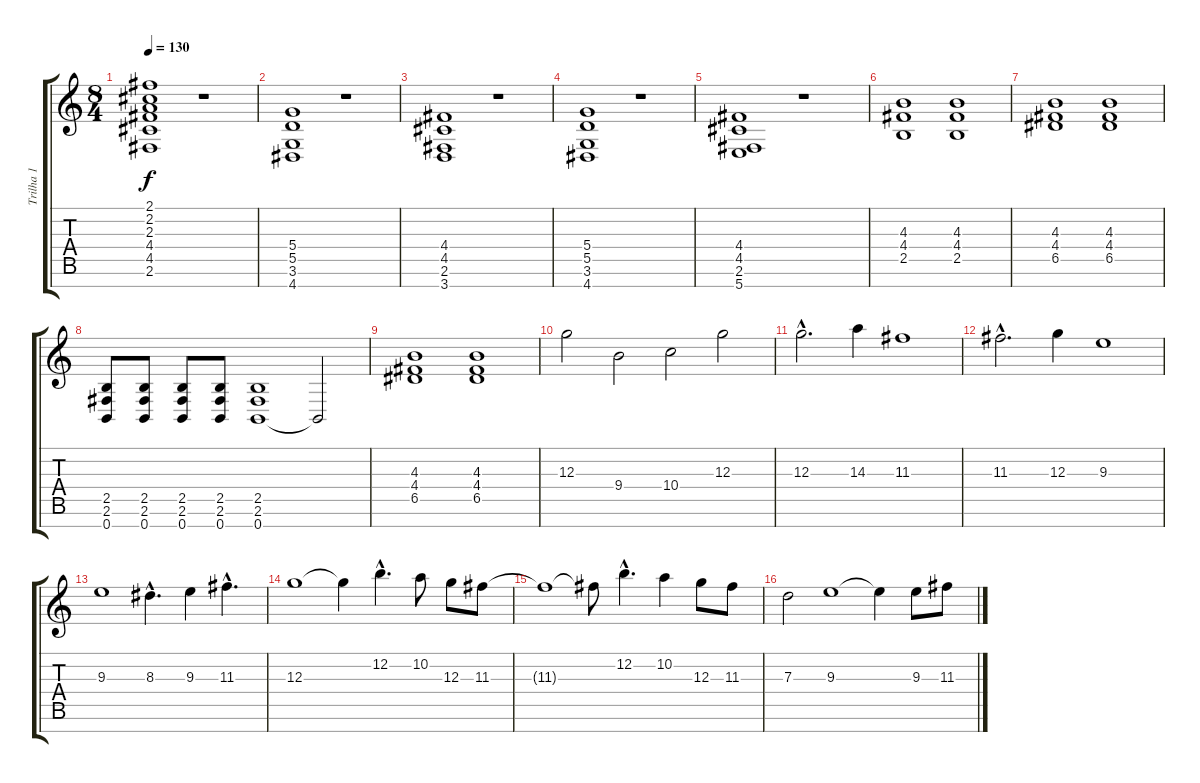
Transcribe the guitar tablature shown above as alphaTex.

\track ("Trilha 1" "Trilha 1") {instrument distortionguitar}
\staff {score tabs}
\tuning (E4 B3 G3 D3 A2 E2 B1) {hide}
\ts (8 4)
\tempo 130
\clef g2
\ks c
(2.1 2.2 2.3 4.4 4.5 2.6).1{dy f} r.1 |
(5.4 5.5 3.6 4.7).1 r.1 |
(4.4 4.5 2.6 3.7).1 r.1 |
(5.4 5.5 3.6 4.7).1 r.1 |
(4.4 4.5 2.6 5.7).1 r.1 |
(4.3 4.4 2.5).1 (4.3 4.4 2.5).1 |
(4.3 4.4 6.5).1 (4.3 4.4 6.5).1 |
(2.5 2.6 0.7).8 (2.5 2.6 0.7).8 (2.5 2.6 0.7).8 (2.5 2.6 0.7).8 (2.5 2.6 0.7).1 0.7{t}.2 |
(4.3 4.4 6.5).1 (4.3 4.4 6.5).1 |
12.3.2 9.4.2 10.4.2 12.3.2 |
12.3{hac}.2{d} 14.3.4 11.3.1 |
11.3{hac}.2{d} 12.3.4 9.3.1 |
9.3.1 8.3{hac}.4{d} 9.3.4 11.3{hac}.4{d} |
12.3.1 12.3{t}.4 12.2{hac}.4{d} 10.2.8 12.3.8 11.3.8 |
11.3{t}.1 11.3{t}.8 12.2{hac}.4{d} 10.2.4 12.3.8 11.3.8 |
7.3.2 9.3.1 9.3{t}.4 9.3.8 11.3.8
